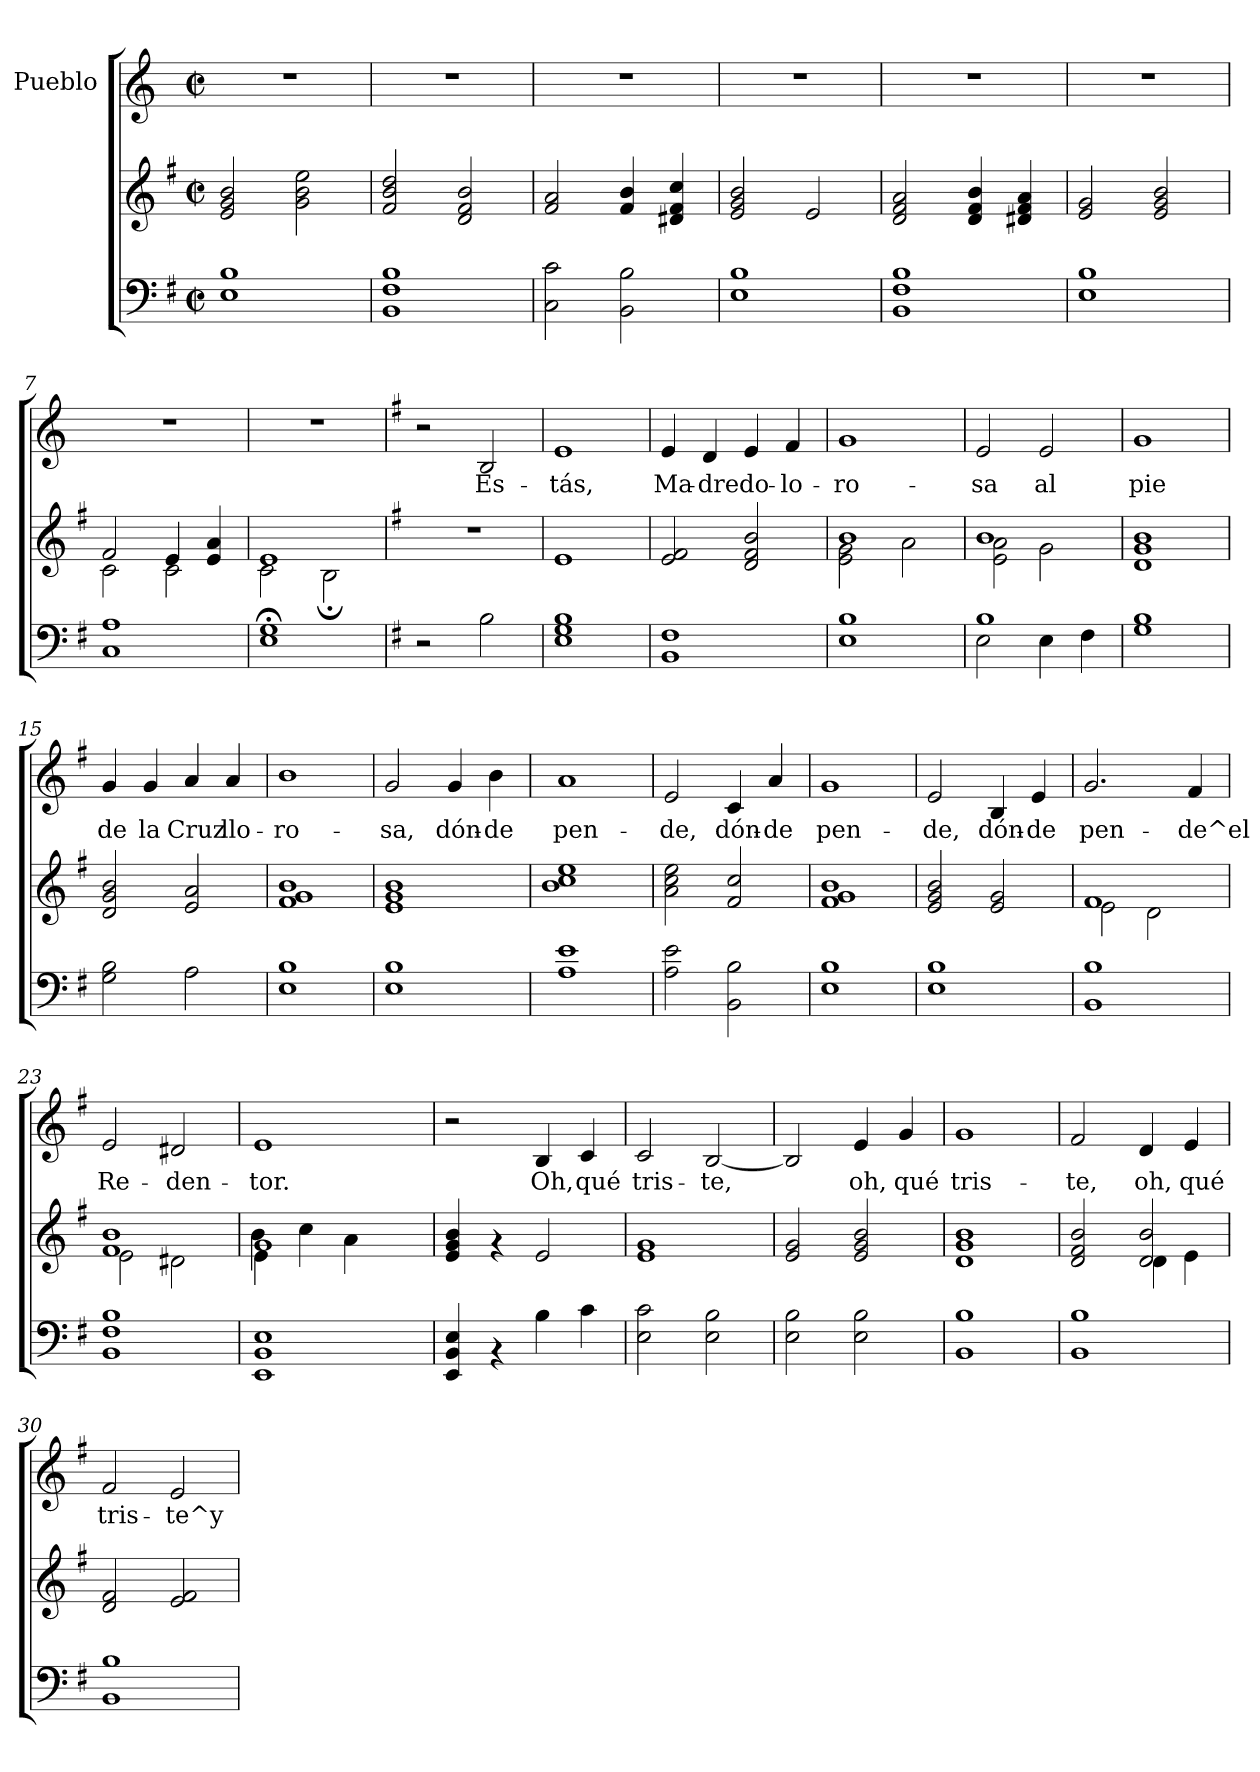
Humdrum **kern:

**kern	**kern	**kern	**text
*part3	*part2	*part1	*part1
*staff3	*staff2	*staff1	*staff1
*	*	*I"Pueblo	*
*clefF4	*clefG2	*clefG2	*
*k[f#]	*k[f#]	*k[]	*
*G:	*G:	*C:	*
*M2/2	*M2/2	*M2/2	*
*met(c|)	*met(c|)	*met(c|)	*
=1	=1	=1	=1
1E 1B	2e/ 2g/ 2b/	1r	.
.	2g\ 2b\ 2ee\	.	.
=2	=2	=2	=2
1BB 1F# 1B	2f#/ 2b/ 2dd/	1r	.
.	2d/ 2f#/ 2b/	.	.
=3	=3	=3	=3
2C\ 2c\	2f#/ 2a/	1r	.
2BB\ 2B\	4f#/ 4b/	.	.
.	4d#X/ 4f#/ 4cc/	.	.
=4	=4	=4	=4
1E 1B	2e/ 2g/ 2b/	1r	.
.	2e/	.	.
=5	=5	=5	=5
1BB 1F# 1B	2d/ 2f#/ 2a/	1r	.
.	4d/ 4f#/ 4b/	.	.
.	4d#X/ 4f#/ 4a/	.	.
=6	=6	=6	=6
1E 1B	2e/ 2g/	1r	.
.	2e/ 2g/ 2b/	.	.
=7	=7	=7	=7
*	*^	*	*
1C 1A	2f#/	2c\	1r	.
.	4e/	2c\	.	.
.	4e/ 4a/	.	.	.
=8	=8	=8	=8	=8
1E;< 1G;<	1e	2c\	1r	.
.	.	2B;\	.	.
*	*v	*v	*	*
!!LO:LB:g=z
=9	=9	=9	=9
*	*	*k[f#]	*
*	*	*G:	*
2r	1r	2r	.
!	!	!	!LO:LY:b
2B\	.	2B/	Es-
=10	=10	=10	=10
!	!	!	!LO:LY:b
1E 1G 1B	1e	1e	-tás,
=11	=11	=11	=11
!	!	!	!LO:LY:b
1BB 1F#	2e/ 2f#/	4e/	Ma-
!	!	!	!LO:LY:b
.	.	4d/	-dre
!	!	!	!LO:LY:b
.	2d/ 2f#/ 2b/	4e/	do-
!	!	!	!LO:LY:b
.	.	4f#/	-lo-
=12	=12	=12	=12
*	*^	*	*
!	!	!	!	!LO:LY:b
1E 1B	1b	2e\ 2g\	1g	-ro-
.	.	2a\	.	.
=13	=13	=13	=13	=13
*^	*	*	*	*
!	!	!	!	!	!LO:LY:b
1B	2E\	1b	2e\ 2a\	2e/	-sa
!	!	!	!	!	!LO:LY:b
.	4E\	.	2g\	2e/	al
.	4F#\	.	.	.	.
*	*	*v	*v	*	*
=14	=14	=14	=14	=14
!	!	!	!	!LO:LY:b
*v	*v	*	*	*
1G 1B	1d 1g 1b	1g	pie
=15	=15	=15	=15
!	!	!	!LO:LY:b
2G\ 2B\	2d/ 2g/ 2b/	4g/	de
!	!	!	!LO:LY:b
.	.	4g/	la
!	!	!	!LO:LY:b
2A\	2e/ 2a/	4a/	Cruz
!	!	!	!LO:LY:b
.	.	4a/	llo-
=16	=16	=16	=16
!	!	!	!LO:LY:b
1E 1B	1f# 1g 1b	1b	-ro-
!!LO:LB:g=z
=17	=17	=17	=17
!	!	!	!LO:LY:b
1E 1B	1e 1g 1b	2g/	-sa,
!	!	!	!LO:LY:b
.	.	4g/	dón-
!	!	!	!LO:LY:b
.	.	4b\	-de
=18	=18	=18	=18
!	!	!	!LO:LY:b
1A 1e	1b 1cc 1ee	1a	pen-
=19	=19	=19	=19
!	!	!	!LO:LY:b
2A\ 2e\	2a\ 2cc\ 2ee\	2e/	-de,
!	!	!	!LO:LY:b
2BB\ 2B\	2f#/ 2cc/	4c/	dón-
!	!	!	!LO:LY:b
.	.	4a/	-de
=20	=20	=20	=20
!	!	!	!LO:LY:b
1E 1B	1f# 1g 1b	1g	pen-
=21	=21	=21	=21
!	!	!	!LO:LY:b
1E 1B	2e/ 2g/ 2b/	2e/	-de,
!	!	!	!LO:LY:b
.	2e/ 2g/	4B/	dón-
!	!	!	!LO:LY:b
.	.	4e/	-de
=22	=22	=22	=22
*	*^	*	*
!	!	!	!	!LO:LY:b
1BB 1B	1f#	2e\	2.g/	pen-
.	.	2d\	.	.
!	!	!	!	!LO:LY:b
.	.	.	4f#/	-de^el
=23	=23	=23	=23	=23
!	!	!	!	!LO:LY:b
1BB 1F# 1B	1f# 1b	2e\	2e/	Re-
!	!	!	!	!LO:LY:b
.	.	2d#X\	2d#X/	-den-
=24	=24	=24	=24	=24
*	*	*^	*	*
!	!	!	!	!	!LO:LY:b
1EE 1BB 1E	1g	4e\	4b\	1e	-tor.
.	.	4cc\	2.ryy	.	.
.	.	4a\	.	.	.
.	.	4ryy	.	.	.
*	*v	*v	*v	*	*
!!LO:PB:g=z
=25	=25	=25	=25
4EE/ 4BB/ 4E/	4e/ 4g/ 4b/	2r	.
4rAA	4rf	.	.
!	!	!	!LO:LY:b
4B\	2e/	4B/	Oh,
!	!	!	!LO:LY:b
4c\	.	4c/	qué
=26	=26	=26	=26
!	!	!	!LO:LY:b
2E\ 2c\	1e 1g	2c/	tris-
!	!	!	!LO:LY:b
2E\ 2B\	.	[<2B/	-te,
=27	=27	=27	=27
2E\ 2B\	2e/ 2g/	2B/]	.
!	!	!	!LO:LY:b
2E\ 2B\	2e/ 2g/ 2b/	4e/	oh,
!	!	!	!LO:LY:b
.	.	4g/	qué
=28	=28	=28	=28
!	!	!	!LO:LY:b
1BB 1B	1d 1g 1b	1g	tris-
=29	=29	=29	=29
*	*^	*	*
!	!	!	!	!LO:LY:b
1BB 1B	2d/ 2f#/ 2b/	2ryy	2f#/	-te,
!	!	!	!	!LO:LY:b
.	2d/ 2b/	4d\	4d/	oh,
!	!	!	!	!LO:LY:b
.	.	4e\	4e/	qué
=30	=30	=30	=30	=30
!	!	!	!	!LO:LY:b
*	*v	*v	*	*
1BB 1B	2d/ 2f#/	2f#/	tris-
!	!	!	!LO:LY:b
.	2e/ 2f#/	2e/	-te^y
=	=	=	=
*-	*-	*-	*-
